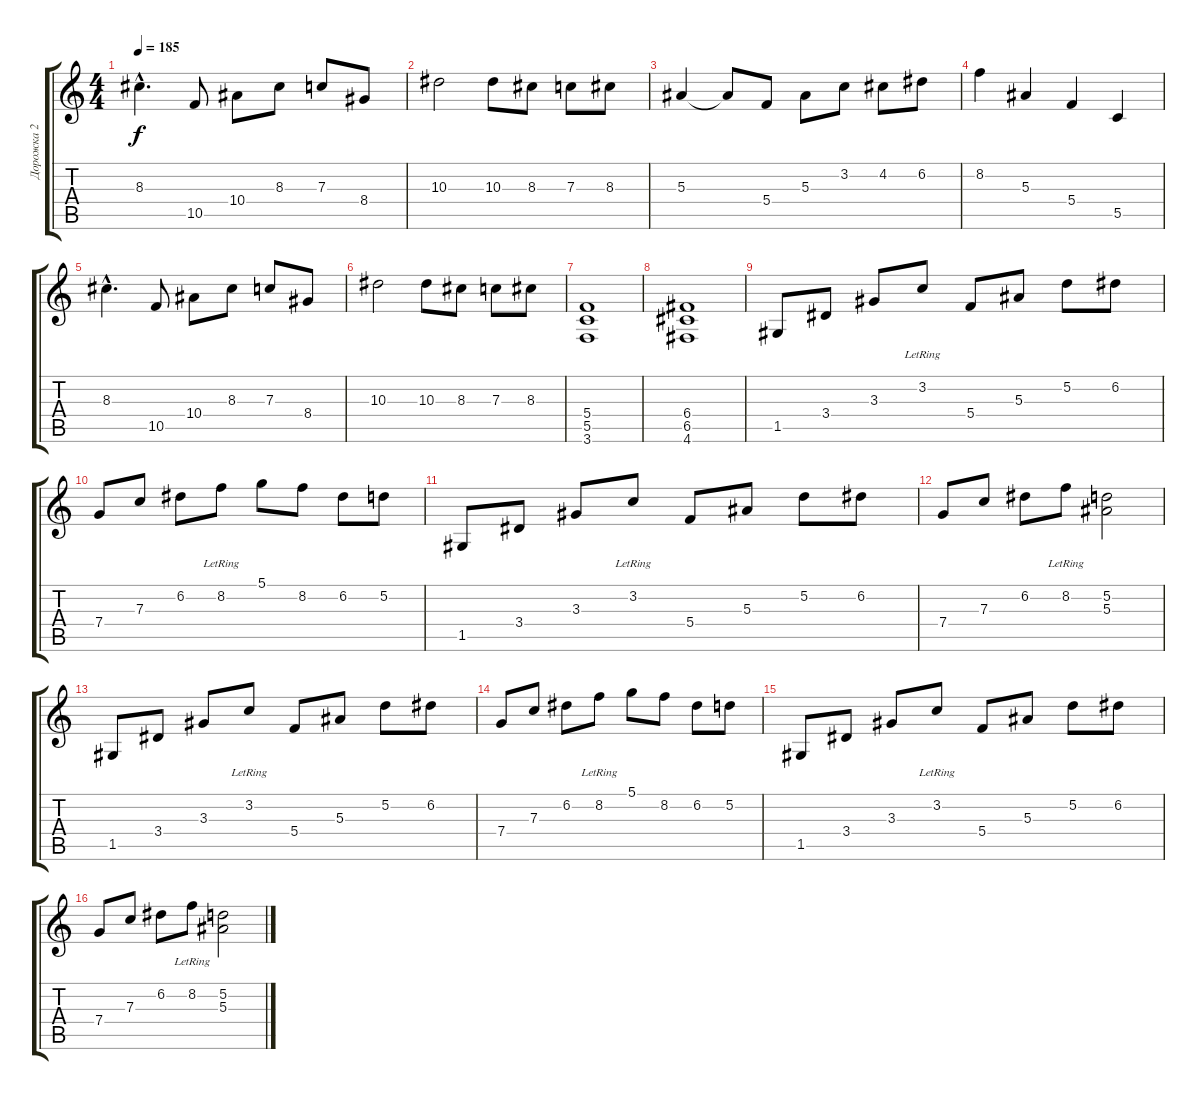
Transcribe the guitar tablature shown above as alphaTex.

\track ("Дорожка 2" "Дорожка 2") {instrument distortionguitar}
\staff {score tabs}
\tuning (D4 A3 F3 C3 G2 D2) {hide}
\ts (4 4)
\tempo 185
\clef g2
\ks c
8.3{hac}.4{d dy f} 10.5.8 10.4.8 8.3.8 7.3.8 8.4.8 |
10.3.2 10.3.8 8.3.8 7.3.8 8.3.8 |
5.3.4 5.3{t}.8 5.4.8 5.3.8 3.2.8 4.2.8 6.2.8 |
8.2.4 5.3.4 5.4.4 5.5.4 |
8.3{hac}.4{d} 10.5.8 10.4.8 8.3.8 7.3.8 8.4.8 |
10.3.2 10.3.8 8.3.8 7.3.8 8.3.8 |
(5.4 5.5 3.6).1 |
(6.4 6.5 4.6).1 |
1.5.8{instrument acousticguitarsteel} 3.4.8 3.3.8 3.2{lr}.8 5.4.8 5.3.8 5.2.8 6.2.8 |
7.4.8 7.3.8 6.2.8 8.2{lr}.8 5.1.8 8.2.8 6.2.8 5.2.8 |
1.5.8{instrument acousticguitarsteel} 3.4.8 3.3.8 3.2{lr}.8 5.4.8 5.3.8 5.2.8 6.2.8 |
7.4.8 7.3.8 6.2.8 8.2{lr}.8 (5.2 5.3).2 |
1.5.8{instrument acousticguitarsteel} 3.4.8 3.3.8 3.2{lr}.8 5.4.8 5.3.8 5.2.8 6.2.8 |
7.4.8 7.3.8 6.2.8 8.2{lr}.8 5.1.8 8.2.8 6.2.8 5.2.8 |
1.5.8{instrument acousticguitarsteel} 3.4.8 3.3.8 3.2{lr}.8 5.4.8 5.3.8 5.2.8 6.2.8 |
7.4.8 7.3.8 6.2.8 8.2{lr}.8 (5.2 5.3).2
